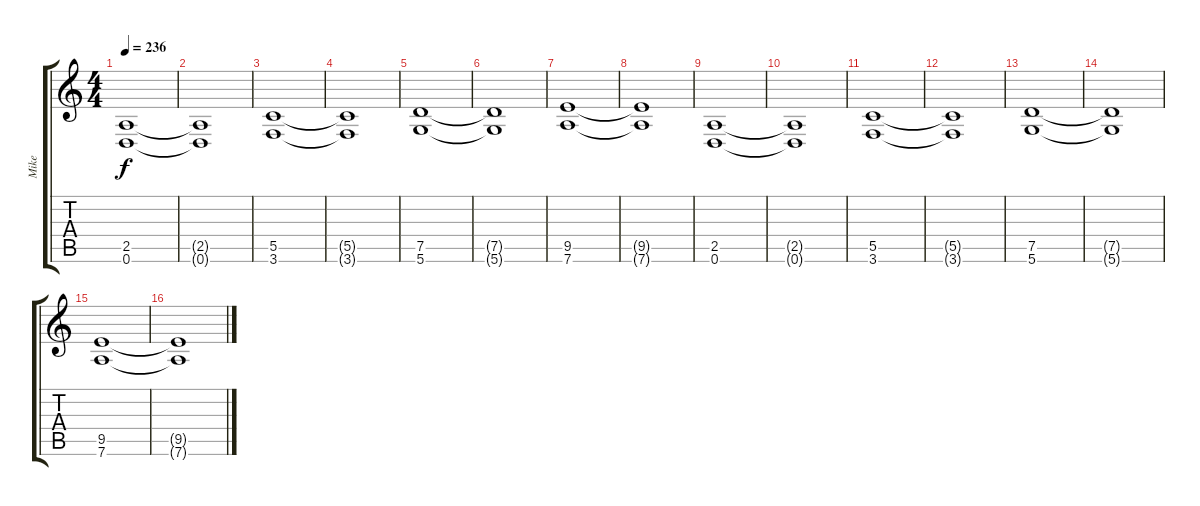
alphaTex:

\track ("Mike" "Mike") {instrument distortionguitar}
\staff {score tabs}
\tuning (D4 A3 F3 C3 G2 D2) {hide}
\ts (4 4)
\tempo 236
\clef g2
\ks c
(2.5 0.6).1{dy f} |
(2.5{t} 0.6{t}).1 |
(5.5 3.6).1 |
(5.5{t} 3.6{t}).1 |
(7.5 5.6).1 |
(7.5{t} 5.6{t}).1 |
(9.5 7.6).1 |
(9.5{t} 7.6{t}).1 |
(2.5 0.6).1 |
(2.5{t} 0.6{t}).1 |
(5.5 3.6).1 |
(5.5{t} 3.6{t}).1 |
(7.5 5.6).1 |
(7.5{t} 5.6{t}).1 |
(9.5 7.6).1 |
(9.5{t} 7.6{t}).1
